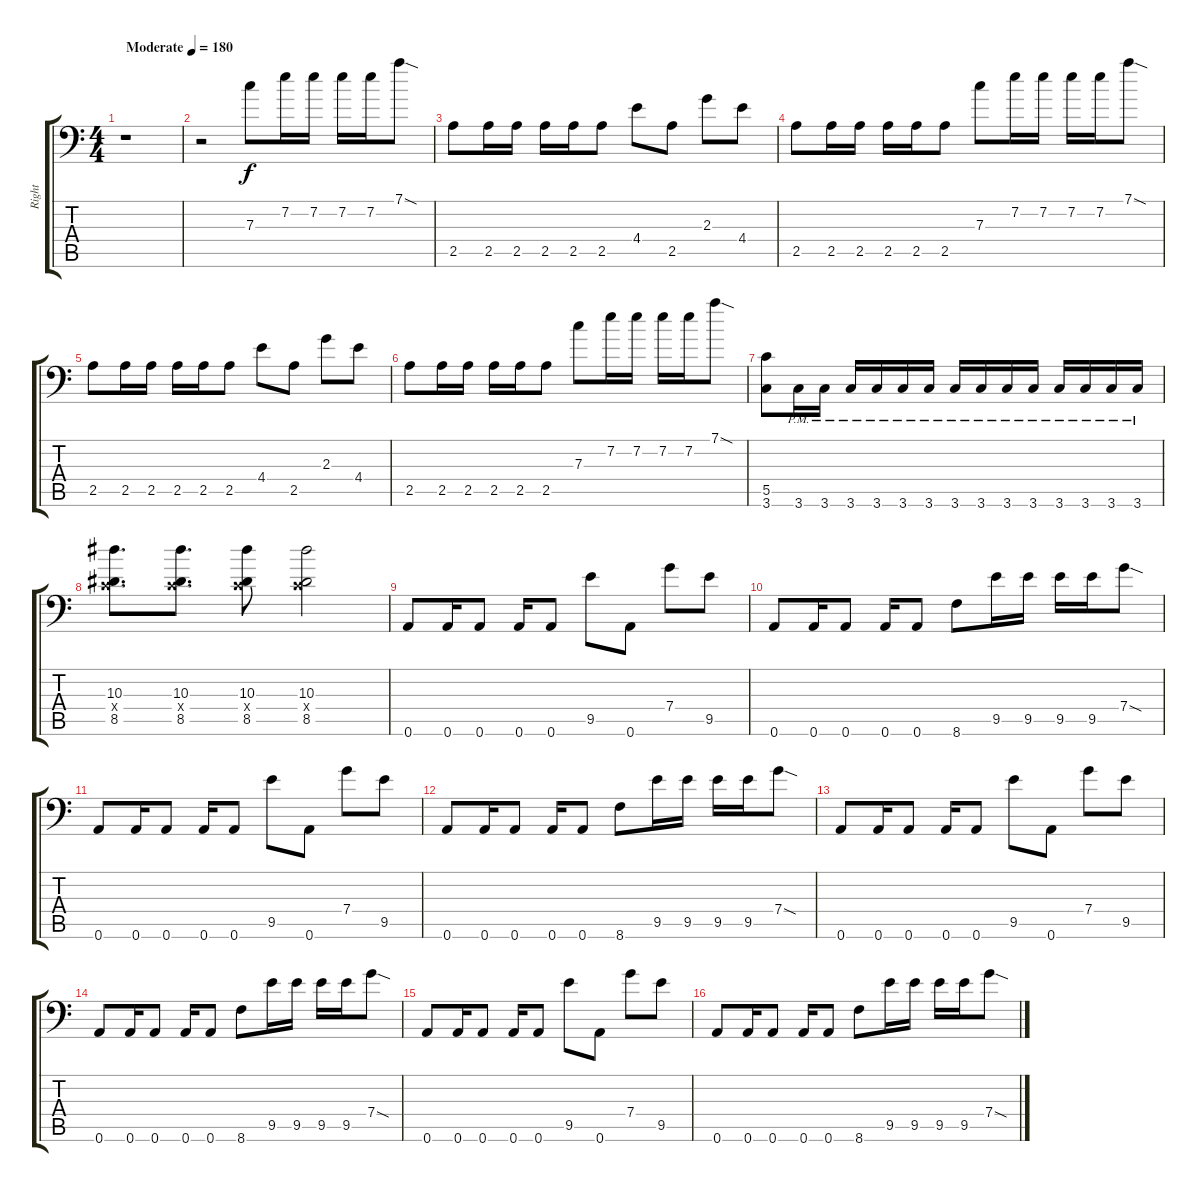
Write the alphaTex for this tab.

\track ("Right" "Right") {instrument distortionguitar}
\staff {score tabs}
\tuning (D4 A3 F3 C3 G2 A1) {hide}
\ts (4 4)
\tempo (180 "Moderate")
\clef f4
\ks c
r.1{dy f instrument distortionguitar} |
r.2 7.3.8 7.2.16 7.2.16 7.2.16 7.2.16 7.1{sod}.8 |
2.5.8 2.5.16 2.5.16 2.5.16 2.5.16 2.5.8 4.4.8 2.5.8 2.3.8 4.4.8 |
2.5.8 2.5.16 2.5.16 2.5.16 2.5.16 2.5.8 7.3.8 7.2.16 7.2.16 7.2.16 7.2.16 7.1{sod}.8 |
2.5.8 2.5.16 2.5.16 2.5.16 2.5.16 2.5.8 4.4.8 2.5.8 2.3.8 4.4.8 |
2.5.8 2.5.16 2.5.16 2.5.16 2.5.16 2.5.8 7.3.8 7.2.16 7.2.16 7.2.16 7.2.16 7.1{sod}.8 |
(5.5 3.6).8 3.6{pm}.16 3.6{pm}.16 3.6{pm}.16 3.6{pm}.16 3.6{pm}.16 3.6{pm}.16 3.6{pm}.16 3.6{pm}.16 3.6{pm}.16 3.6{pm}.16 3.6{pm}.16 3.6{pm}.16 3.6{pm}.16 3.6{pm}.16 |
(10.3 0.4{x} 8.5).8{d} (10.3 0.4{x} 8.5).8{d} (10.3 0.4{x} 8.5).8 (10.3 0.4{x} 8.5).2 |
0.6.8 0.6.16 0.6.8 0.6.16 0.6.8 9.5.8 0.6.8 7.4.8 9.5.8 |
0.6.8 0.6.16 0.6.8 0.6.16 0.6.8 8.6.8 9.5.16 9.5.16 9.5.16 9.5.16 7.4{sod}.8 |
0.6.8 0.6.16 0.6.8 0.6.16 0.6.8 9.5.8 0.6.8 7.4.8 9.5.8 |
0.6.8 0.6.16 0.6.8 0.6.16 0.6.8 8.6.8 9.5.16 9.5.16 9.5.16 9.5.16 7.4{sod}.8 |
0.6.8 0.6.16 0.6.8 0.6.16 0.6.8 9.5.8 0.6.8 7.4.8 9.5.8 |
0.6.8 0.6.16 0.6.8 0.6.16 0.6.8 8.6.8 9.5.16 9.5.16 9.5.16 9.5.16 7.4{sod}.8 |
0.6.8 0.6.16 0.6.8 0.6.16 0.6.8 9.5.8 0.6.8 7.4.8 9.5.8 |
0.6.8 0.6.16 0.6.8 0.6.16 0.6.8 8.6.8 9.5.16 9.5.16 9.5.16 9.5.16 7.4{sod}.8
